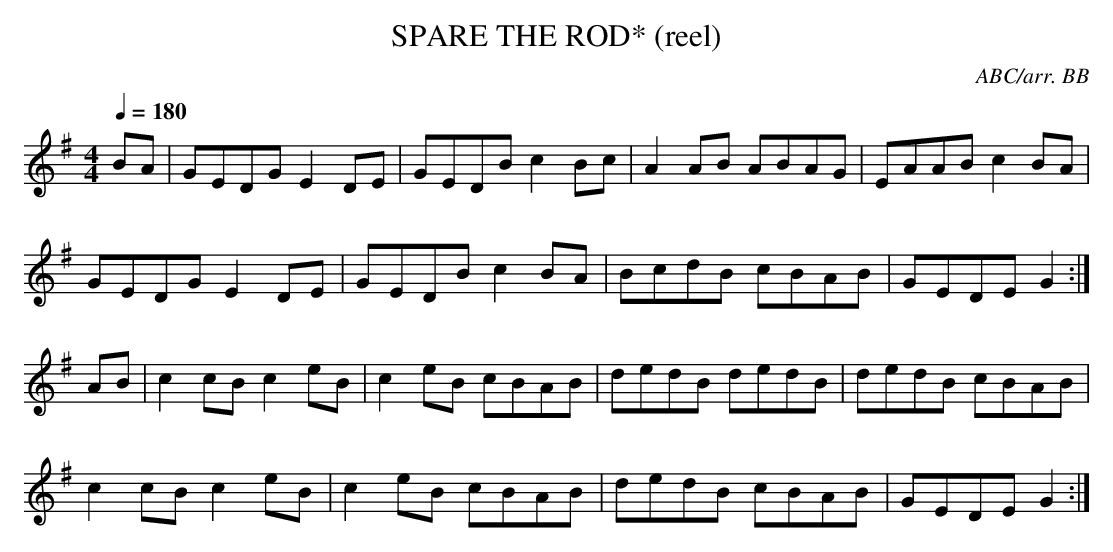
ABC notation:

X:1
T:SPARE THE ROD* (reel)
C:ABC/arr. BB
L:1/8
Q:1/4=180
M:4/4
K:G
BA|GEDG E2DE|GEDB c2 Bc|A2 AB ABAG|EAAB c2 BA|
GEDG E2DE|GEDB c2 BA|BcdB cBAB|GEDE G2 :|
AB|c2 cB c2 eB|c2 eB cBAB|dedB dedB|dedB cBAB|
c2 cB c2 eB|c2 eB cBAB|dedB cBAB|GEDE G2 :|
